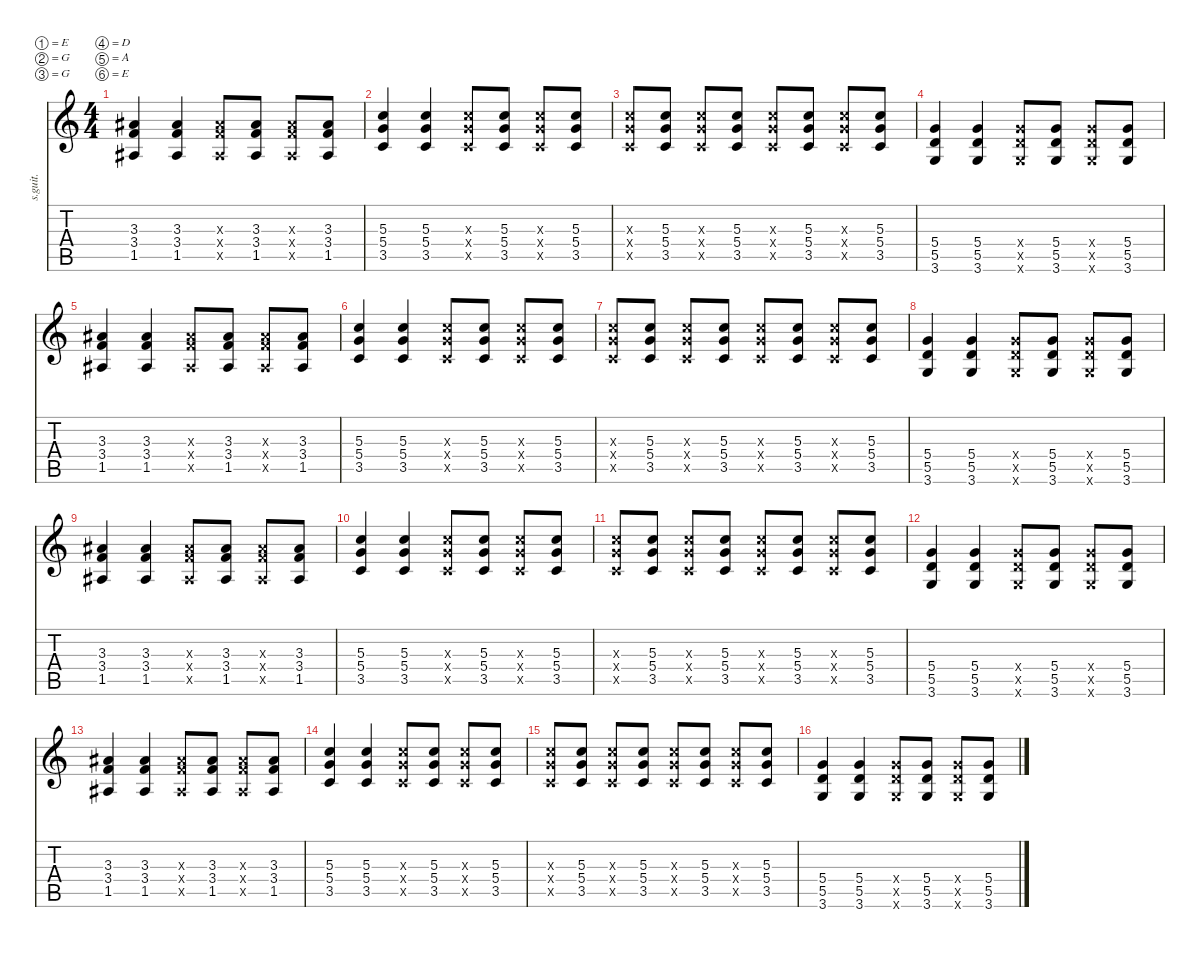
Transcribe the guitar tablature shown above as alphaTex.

\defaultSystemsLayout 4
\hideDynamics
\bracketExtendMode nobrackets
\track ("Gary Rossington (Slide/Rhythm Guitar)" "s.guit.") {instrument overdrivenguitar}
\staff {score tabs}
\tuning (E4 G3 G3 D3 A2 E2)
\ts (4 4)
\tempo (150 hide)
\clef g2
\ks c
(3.3{acc #} 3.4 1.5{acc #}).4{lyrics (0 "") lyrics (1 "") lyrics (2 "") lyrics (3 "") lyrics (4 "") dy f} (3.3{acc #} 3.4 1.5{acc #}).4{lyrics (0 "") lyrics (1 "") lyrics (2 "") lyrics (3 "") lyrics (4 "")} (3.3{x acc #} 3.4{x} 1.5{x acc #}).8{lyrics (0 "") lyrics (1 "") lyrics (2 "") lyrics (3 "") lyrics (4 "")} (3.3{acc #} 3.4 1.5{acc #}).8{lyrics (0 "") lyrics (1 "") lyrics (2 "") lyrics (3 "") lyrics (4 "")} (3.3{x acc #} 3.4{x} 1.5{x acc #}).8{lyrics (0 "") lyrics (1 "") lyrics (2 "") lyrics (3 "") lyrics (4 "")} (3.3{acc #} 3.4 1.5{acc #}).8{lyrics (0 "") lyrics (1 "") lyrics (2 "") lyrics (3 "") lyrics (4 "")} |
(5.3 5.4 3.5).4{lyrics (0 "") lyrics (1 "") lyrics (2 "") lyrics (3 "") lyrics (4 "")} (5.3 5.4 3.5).4{lyrics (0 "") lyrics (1 "") lyrics (2 "") lyrics (3 "") lyrics (4 "")} (5.3{x} 5.4{x} 3.5{x}).8{lyrics (0 "") lyrics (1 "") lyrics (2 "") lyrics (3 "") lyrics (4 "")} (5.3 5.4 3.5).8{lyrics (0 "") lyrics (1 "") lyrics (2 "") lyrics (3 "") lyrics (4 "")} (5.3{x} 5.4{x} 3.5{x}).8{lyrics (0 "") lyrics (1 "") lyrics (2 "") lyrics (3 "") lyrics (4 "")} (5.3 5.4 3.5).8{lyrics (0 "") lyrics (1 "") lyrics (2 "") lyrics (3 "") lyrics (4 "")} |
(5.3{x} 5.4{x} 3.5{x}).8{lyrics (0 "") lyrics (1 "") lyrics (2 "") lyrics (3 "") lyrics (4 "")} (5.3 5.4 3.5).8{lyrics (0 "") lyrics (1 "") lyrics (2 "") lyrics (3 "") lyrics (4 "")} (5.3{x} 5.4{x} 3.5{x}).8{lyrics (0 "") lyrics (1 "") lyrics (2 "") lyrics (3 "") lyrics (4 "")} (5.3 5.4 3.5).8{lyrics (0 "") lyrics (1 "") lyrics (2 "") lyrics (3 "") lyrics (4 "")} (5.3{x} 5.4{x} 3.5{x}).8{lyrics (0 "") lyrics (1 "") lyrics (2 "") lyrics (3 "") lyrics (4 "")} (5.3 5.4 3.5).8{lyrics (0 "") lyrics (1 "") lyrics (2 "") lyrics (3 "") lyrics (4 "")} (5.3{x} 5.4{x} 3.5{x}).8{lyrics (0 "") lyrics (1 "") lyrics (2 "") lyrics (3 "") lyrics (4 "")} (5.3 5.4 3.5).8{lyrics (0 "") lyrics (1 "") lyrics (2 "") lyrics (3 "") lyrics (4 "")} |
(5.4 5.5 3.6).4{lyrics (0 "") lyrics (1 "") lyrics (2 "") lyrics (3 "") lyrics (4 "")} (5.4 5.5 3.6).4{lyrics (0 "") lyrics (1 "") lyrics (2 "") lyrics (3 "") lyrics (4 "")} (5.4{x} 5.5{x} 3.6{x}).8{lyrics (0 "") lyrics (1 "") lyrics (2 "") lyrics (3 "") lyrics (4 "")} (5.4 5.5 3.6).8{lyrics (0 "") lyrics (1 "") lyrics (2 "") lyrics (3 "") lyrics (4 "")} (5.4{x} 5.5{x} 3.6{x}).8{lyrics (0 "") lyrics (1 "") lyrics (2 "") lyrics (3 "") lyrics (4 "")} (5.4 5.5 3.6).8{lyrics (0 "") lyrics (1 "") lyrics (2 "") lyrics (3 "") lyrics (4 "")} |
(3.3{acc #} 3.4 1.5{acc #}).4{lyrics (0 "") lyrics (1 "") lyrics (2 "") lyrics (3 "") lyrics (4 "")} (3.3{acc #} 3.4 1.5{acc #}).4{lyrics (0 "") lyrics (1 "") lyrics (2 "") lyrics (3 "") lyrics (4 "")} (3.3{x acc #} 3.4{x} 1.5{x acc #}).8{lyrics (0 "") lyrics (1 "") lyrics (2 "") lyrics (3 "") lyrics (4 "")} (3.3{acc #} 3.4 1.5{acc #}).8{lyrics (0 "") lyrics (1 "") lyrics (2 "") lyrics (3 "") lyrics (4 "")} (3.3{x acc #} 3.4{x} 1.5{x acc #}).8{lyrics (0 "") lyrics (1 "") lyrics (2 "") lyrics (3 "") lyrics (4 "")} (3.3{acc #} 3.4 1.5{acc #}).8{lyrics (0 "") lyrics (1 "") lyrics (2 "") lyrics (3 "") lyrics (4 "")} |
(5.3 5.4 3.5).4{lyrics (0 "") lyrics (1 "") lyrics (2 "") lyrics (3 "") lyrics (4 "")} (5.3 5.4 3.5).4{lyrics (0 "") lyrics (1 "") lyrics (2 "") lyrics (3 "") lyrics (4 "")} (5.3{x} 5.4{x} 3.5{x}).8{lyrics (0 "") lyrics (1 "") lyrics (2 "") lyrics (3 "") lyrics (4 "")} (5.3 5.4 3.5).8{lyrics (0 "") lyrics (1 "") lyrics (2 "") lyrics (3 "") lyrics (4 "")} (5.3{x} 5.4{x} 3.5{x}).8{lyrics (0 "") lyrics (1 "") lyrics (2 "") lyrics (3 "") lyrics (4 "")} (5.3 5.4 3.5).8{lyrics (0 "") lyrics (1 "") lyrics (2 "") lyrics (3 "") lyrics (4 "")} |
(5.3{x} 5.4{x} 3.5{x}).8{lyrics (0 "") lyrics (1 "") lyrics (2 "") lyrics (3 "") lyrics (4 "")} (5.3 5.4 3.5).8{lyrics (0 "") lyrics (1 "") lyrics (2 "") lyrics (3 "") lyrics (4 "")} (5.3{x} 5.4{x} 3.5{x}).8{lyrics (0 "") lyrics (1 "") lyrics (2 "") lyrics (3 "") lyrics (4 "")} (5.3 5.4 3.5).8{lyrics (0 "") lyrics (1 "") lyrics (2 "") lyrics (3 "") lyrics (4 "")} (5.3{x} 5.4{x} 3.5{x}).8{lyrics (0 "") lyrics (1 "") lyrics (2 "") lyrics (3 "") lyrics (4 "")} (5.3 5.4 3.5).8{lyrics (0 "") lyrics (1 "") lyrics (2 "") lyrics (3 "") lyrics (4 "")} (5.3{x} 5.4{x} 3.5{x}).8{lyrics (0 "") lyrics (1 "") lyrics (2 "") lyrics (3 "") lyrics (4 "")} (5.3 5.4 3.5).8{lyrics (0 "") lyrics (1 "") lyrics (2 "") lyrics (3 "") lyrics (4 "")} |
(5.4 5.5 3.6).4{lyrics (0 "") lyrics (1 "") lyrics (2 "") lyrics (3 "") lyrics (4 "")} (5.4 5.5 3.6).4{lyrics (0 "") lyrics (1 "") lyrics (2 "") lyrics (3 "") lyrics (4 "")} (5.4{x} 5.5{x} 3.6{x}).8{lyrics (0 "") lyrics (1 "") lyrics (2 "") lyrics (3 "") lyrics (4 "")} (5.4 5.5 3.6).8{lyrics (0 "") lyrics (1 "") lyrics (2 "") lyrics (3 "") lyrics (4 "")} (5.4{x} 5.5{x} 3.6{x}).8{lyrics (0 "") lyrics (1 "") lyrics (2 "") lyrics (3 "") lyrics (4 "")} (5.4 5.5 3.6).8{lyrics (0 "") lyrics (1 "") lyrics (2 "") lyrics (3 "") lyrics (4 "")} |
(3.3{acc #} 3.4 1.5{acc #}).4{lyrics (0 "") lyrics (1 "") lyrics (2 "") lyrics (3 "") lyrics (4 "")} (3.3{acc #} 3.4 1.5{acc #}).4{lyrics (0 "") lyrics (1 "") lyrics (2 "") lyrics (3 "") lyrics (4 "")} (3.3{x acc #} 3.4{x} 1.5{x acc #}).8{lyrics (0 "") lyrics (1 "") lyrics (2 "") lyrics (3 "") lyrics (4 "")} (3.3{acc #} 3.4 1.5{acc #}).8{lyrics (0 "") lyrics (1 "") lyrics (2 "") lyrics (3 "") lyrics (4 "")} (3.3{x acc #} 3.4{x} 1.5{x acc #}).8{lyrics (0 "") lyrics (1 "") lyrics (2 "") lyrics (3 "") lyrics (4 "")} (3.3{acc #} 3.4 1.5{acc #}).8{lyrics (0 "") lyrics (1 "") lyrics (2 "") lyrics (3 "") lyrics (4 "")} |
(5.3 5.4 3.5).4{lyrics (0 "") lyrics (1 "") lyrics (2 "") lyrics (3 "") lyrics (4 "")} (5.3 5.4 3.5).4{lyrics (0 "") lyrics (1 "") lyrics (2 "") lyrics (3 "") lyrics (4 "")} (5.3{x} 5.4{x} 3.5{x}).8{lyrics (0 "") lyrics (1 "") lyrics (2 "") lyrics (3 "") lyrics (4 "")} (5.3 5.4 3.5).8{lyrics (0 "") lyrics (1 "") lyrics (2 "") lyrics (3 "") lyrics (4 "")} (5.3{x} 5.4{x} 3.5{x}).8{lyrics (0 "") lyrics (1 "") lyrics (2 "") lyrics (3 "") lyrics (4 "")} (5.3 5.4 3.5).8{lyrics (0 "") lyrics (1 "") lyrics (2 "") lyrics (3 "") lyrics (4 "")} |
(5.3{x} 5.4{x} 3.5{x}).8{lyrics (0 "") lyrics (1 "") lyrics (2 "") lyrics (3 "") lyrics (4 "")} (5.3 5.4 3.5).8{lyrics (0 "") lyrics (1 "") lyrics (2 "") lyrics (3 "") lyrics (4 "")} (5.3{x} 5.4{x} 3.5{x}).8{lyrics (0 "") lyrics (1 "") lyrics (2 "") lyrics (3 "") lyrics (4 "")} (5.3 5.4 3.5).8{lyrics (0 "") lyrics (1 "") lyrics (2 "") lyrics (3 "") lyrics (4 "")} (5.3{x} 5.4{x} 3.5{x}).8{lyrics (0 "") lyrics (1 "") lyrics (2 "") lyrics (3 "") lyrics (4 "")} (5.3 5.4 3.5).8{lyrics (0 "") lyrics (1 "") lyrics (2 "") lyrics (3 "") lyrics (4 "")} (5.3{x} 5.4{x} 3.5{x}).8{lyrics (0 "") lyrics (1 "") lyrics (2 "") lyrics (3 "") lyrics (4 "")} (5.3 5.4 3.5).8{lyrics (0 "") lyrics (1 "") lyrics (2 "") lyrics (3 "") lyrics (4 "")} |
(5.4 5.5 3.6).4{lyrics (0 "") lyrics (1 "") lyrics (2 "") lyrics (3 "") lyrics (4 "")} (5.4 5.5 3.6).4{lyrics (0 "") lyrics (1 "") lyrics (2 "") lyrics (3 "") lyrics (4 "")} (5.4{x} 5.5{x} 3.6{x}).8{lyrics (0 "") lyrics (1 "") lyrics (2 "") lyrics (3 "") lyrics (4 "")} (5.4 5.5 3.6).8{lyrics (0 "") lyrics (1 "") lyrics (2 "") lyrics (3 "") lyrics (4 "")} (5.4{x} 5.5{x} 3.6{x}).8{lyrics (0 "") lyrics (1 "") lyrics (2 "") lyrics (3 "") lyrics (4 "")} (5.4 5.5 3.6).8{lyrics (0 "") lyrics (1 "") lyrics (2 "") lyrics (3 "") lyrics (4 "")} |
(3.3{acc #} 3.4 1.5{acc #}).4{lyrics (0 "") lyrics (1 "") lyrics (2 "") lyrics (3 "") lyrics (4 "")} (3.3{acc #} 3.4 1.5{acc #}).4{lyrics (0 "") lyrics (1 "") lyrics (2 "") lyrics (3 "") lyrics (4 "")} (3.3{x acc #} 3.4{x} 1.5{x acc #}).8{lyrics (0 "") lyrics (1 "") lyrics (2 "") lyrics (3 "") lyrics (4 "")} (3.3{acc #} 3.4 1.5{acc #}).8{lyrics (0 "") lyrics (1 "") lyrics (2 "") lyrics (3 "") lyrics (4 "")} (3.3{x acc #} 3.4{x} 1.5{x acc #}).8{lyrics (0 "") lyrics (1 "") lyrics (2 "") lyrics (3 "") lyrics (4 "")} (3.3{acc #} 3.4 1.5{acc #}).8{lyrics (0 "") lyrics (1 "") lyrics (2 "") lyrics (3 "") lyrics (4 "")} |
(5.3 5.4 3.5).4{lyrics (0 "") lyrics (1 "") lyrics (2 "") lyrics (3 "") lyrics (4 "")} (5.3 5.4 3.5).4{lyrics (0 "") lyrics (1 "") lyrics (2 "") lyrics (3 "") lyrics (4 "")} (5.3{x} 5.4{x} 3.5{x}).8{lyrics (0 "") lyrics (1 "") lyrics (2 "") lyrics (3 "") lyrics (4 "")} (5.3 5.4 3.5).8{lyrics (0 "") lyrics (1 "") lyrics (2 "") lyrics (3 "") lyrics (4 "")} (5.3{x} 5.4{x} 3.5{x}).8{lyrics (0 "") lyrics (1 "") lyrics (2 "") lyrics (3 "") lyrics (4 "")} (5.3 5.4 3.5).8{lyrics (0 "") lyrics (1 "") lyrics (2 "") lyrics (3 "") lyrics (4 "")} |
(5.3{x} 5.4{x} 3.5{x}).8{lyrics (0 "") lyrics (1 "") lyrics (2 "") lyrics (3 "") lyrics (4 "")} (5.3 5.4 3.5).8{lyrics (0 "") lyrics (1 "") lyrics (2 "") lyrics (3 "") lyrics (4 "")} (5.3{x} 5.4{x} 3.5{x}).8{lyrics (0 "") lyrics (1 "") lyrics (2 "") lyrics (3 "") lyrics (4 "")} (5.3 5.4 3.5).8{lyrics (0 "") lyrics (1 "") lyrics (2 "") lyrics (3 "") lyrics (4 "")} (5.3{x} 5.4{x} 3.5{x}).8{lyrics (0 "") lyrics (1 "") lyrics (2 "") lyrics (3 "") lyrics (4 "")} (5.3 5.4 3.5).8{lyrics (0 "") lyrics (1 "") lyrics (2 "") lyrics (3 "") lyrics (4 "")} (5.3{x} 5.4{x} 3.5{x}).8{lyrics (0 "") lyrics (1 "") lyrics (2 "") lyrics (3 "") lyrics (4 "")} (5.3 5.4 3.5).8{lyrics (0 "") lyrics (1 "") lyrics (2 "") lyrics (3 "") lyrics (4 "")} |
(5.4 5.5 3.6).4{lyrics (0 "") lyrics (1 "") lyrics (2 "") lyrics (3 "") lyrics (4 "")} (5.4 5.5 3.6).4{lyrics (0 "") lyrics (1 "") lyrics (2 "") lyrics (3 "") lyrics (4 "")} (5.4{x} 5.5{x} 3.6{x}).8{lyrics (0 "") lyrics (1 "") lyrics (2 "") lyrics (3 "") lyrics (4 "")} (5.4 5.5 3.6).8{lyrics (0 "") lyrics (1 "") lyrics (2 "") lyrics (3 "") lyrics (4 "")} (5.4{x} 5.5{x} 3.6{x}).8{lyrics (0 "") lyrics (1 "") lyrics (2 "") lyrics (3 "") lyrics (4 "")} (5.4 5.5 3.6).8{lyrics (0 "") lyrics (1 "") lyrics (2 "") lyrics (3 "") lyrics (4 "")}
